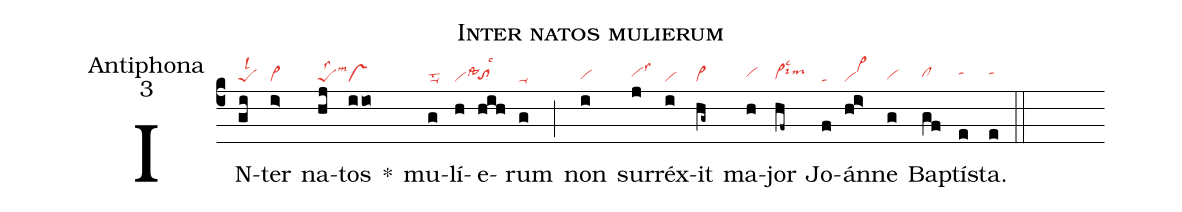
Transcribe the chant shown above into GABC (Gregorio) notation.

name:Inter natos mulierum;
office-part:Antiphona;
mode:3;
nabc-lines:1;
%%
(c4)
IN(gi|peSlsl2)ter(i>|vi>) na(hj|peSlss2lsm3)tos(iio|vs) *()
mu(g|ta-lst2)lí(h|vilssta3)e(hih|tohglsc3)rum(g|ta-) (;)
non(i|vihg) sur(j|vihhlss3)réx(i|vi)it(hg~|vi>) ma(h|vihh)jor(hf~|vi>hglsc3lsim6)
Jo(f|ta)án(hi>|vivi>hj)ne(g|vihg) Ba(gf|clhh)ptí(e|tahi)sta.(e|tahi) (::)
